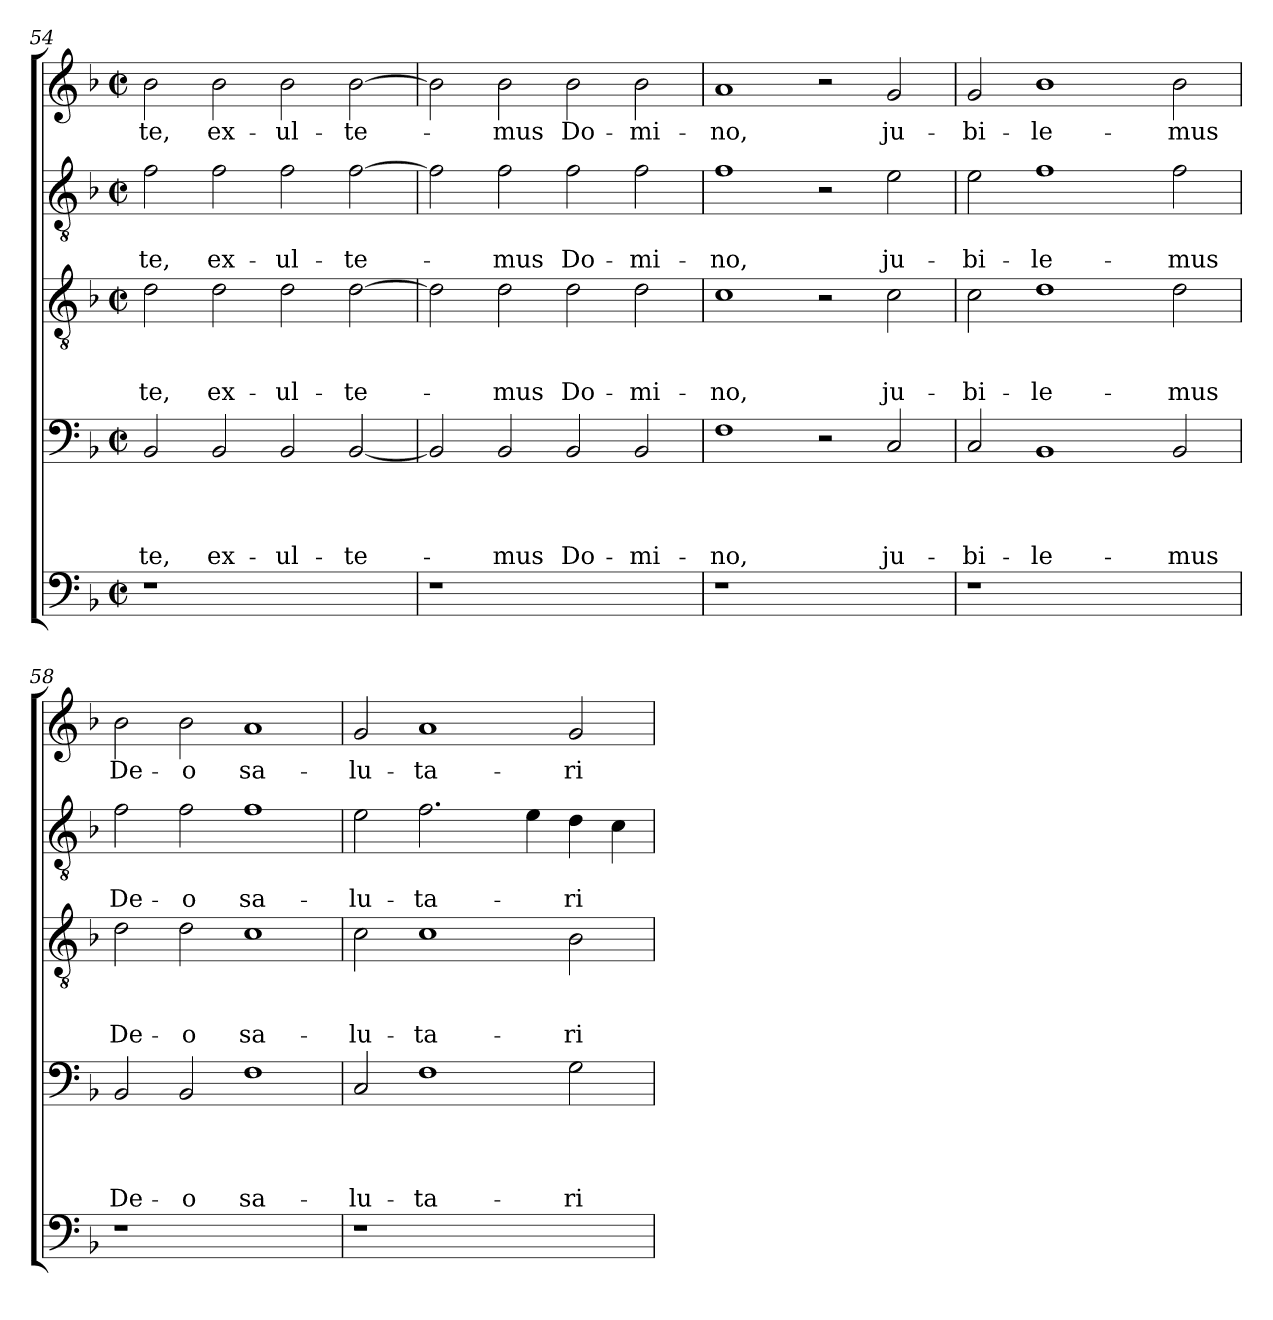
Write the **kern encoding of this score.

**kern	**kern	**text	**text	**text	**text	**kern	**text	**text	**text	**kern	**text	**text	**kern	**text
*part5	*part4	*part4	*part4	*part4	*part4	*part3	*part3	*part3	*part3	*part2	*part2	*part2	*part1	*part1
*staff5	*staff4	*staff4	*staff4	*staff4	*staff4	*staff3	*staff3	*staff3	*staff3	*staff2	*staff2	*staff2	*staff1	*staff1
*clefF4	*clefF4	*	*	*	*	*clefGv2	*	*	*	*clefGv2	*	*	*clefG2	*
*k[b-]	*k[b-]	*	*	*	*	*k[b-]	*	*	*	*k[b-]	*	*	*k[b-]	*
*F:	*F:	*	*	*	*	*F:	*	*	*	*F:	*	*	*F:	*
*M2/2	*M2/2	*	*	*	*	*M2/2	*	*	*	*M2/2	*	*	*M2/2	*
*met(c|)	*met(c|)	*	*	*	*	*met(c|)	*	*	*	*met(c|)	*	*	*met(c|)	*
=54	=54	=54	=54	=54	=54	=54	=54	=54	=54	=54	=54	=54	=54	=54
1r	2BB-/	.	.	.	-te,	2d\	.	.	-te,	2f\	.	-te,	2b-\	-te,
.	2BB-/	.	.	.	ex-	2d\	.	.	ex-	2f\	.	ex-	2b-\	ex-
1ryy	2BB-/	.	.	.	-ul-	2d\	.	.	-ul-	2f\	.	-ul-	2b-\	-ul-
.	[2BB-/	.	.	.	-te-	[2d\	.	.	-te-	[2f\	.	-te-	[2b-\	-te-
=55	=55	=55	=55	=55	=55	=55	=55	=55	=55	=55	=55	=55	=55	=55
1r	2BB-/]	.	.	.	.	2d\]	.	.	.	2f\]	.	.	2b-\]	.
.	2BB-/	.	.	.	-mus	2d\	.	.	-mus	2f\	.	-mus	2b-\	-mus
1ryy	2BB-/	.	.	.	Do-	2d\	.	.	Do-	2f\	.	Do-	2b-\	Do-
.	2BB-/	.	.	.	-mi-	2d\	.	.	-mi-	2f\	.	-mi-	2b-\	-mi-
=56	=56	=56	=56	=56	=56	=56	=56	=56	=56	=56	=56	=56	=56	=56
1r	1F	.	.	.	-no,	1c	.	.	-no,	1f	.	-no,	1a	-no,
1ryy	2r	.	.	.	.	2r	.	.	.	2r	.	.	2r	.
.	2C/	.	.	.	ju-	2c\	.	.	ju-	2e\	.	ju-	2g/	ju-
=57	=57	=57	=57	=57	=57	=57	=57	=57	=57	=57	=57	=57	=57	=57
1r	2C/	.	.	.	-bi-	2c\	.	.	-bi-	2e\	.	-bi-	2g/	-bi-
.	1BB-	.	.	.	-le-	1d	.	.	-le-	1f	.	-le-	1b-	-le-
1ryy	.	.	.	.	.	.	.	.	.	.	.	.	.	.
.	2BB-/	.	.	.	-mus	2d\	.	.	-mus	2f\	.	-mus	2b-\	-mus
=58	=58	=58	=58	=58	=58	=58	=58	=58	=58	=58	=58	=58	=58	=58
1r	2BB-/	.	.	.	De-	2d\	.	.	De-	2f\	.	De-	2b-\	De-
.	2BB-/	.	.	.	-o	2d\	.	.	-o	2f\	.	-o	2b-\	-o
1ryy	1F	.	.	.	sa-	1c	.	.	sa-	1f	.	sa-	1a	sa-
=59	=59	=59	=59	=59	=59	=59	=59	=59	=59	=59	=59	=59	=59	=59
1r	2C/	.	.	.	-lu-	2c\	.	.	-lu-	2e\	.	-lu-	2g/	-lu-
.	1F	.	.	.	-ta-	1c	.	.	-ta-	2.f\	.	-ta-	1a	-ta-
1ryy	.	.	.	.	.	.	.	.	.	.	.	.	.	.
.	.	.	.	.	.	.	.	.	.	4e\	.	.	.	.
.	2G\	.	.	.	-ri	2B-\	.	.	-ri	4d\	.	-ri	2g/	-ri
.	.	.	.	.	.	.	.	.	.	4c\	.	.	.	.
=	=	=	=	=	=	=	=	=	=	=	=	=	=	=
*-	*-	*-	*-	*-	*-	*-	*-	*-	*-	*-	*-	*-	*-	*-
